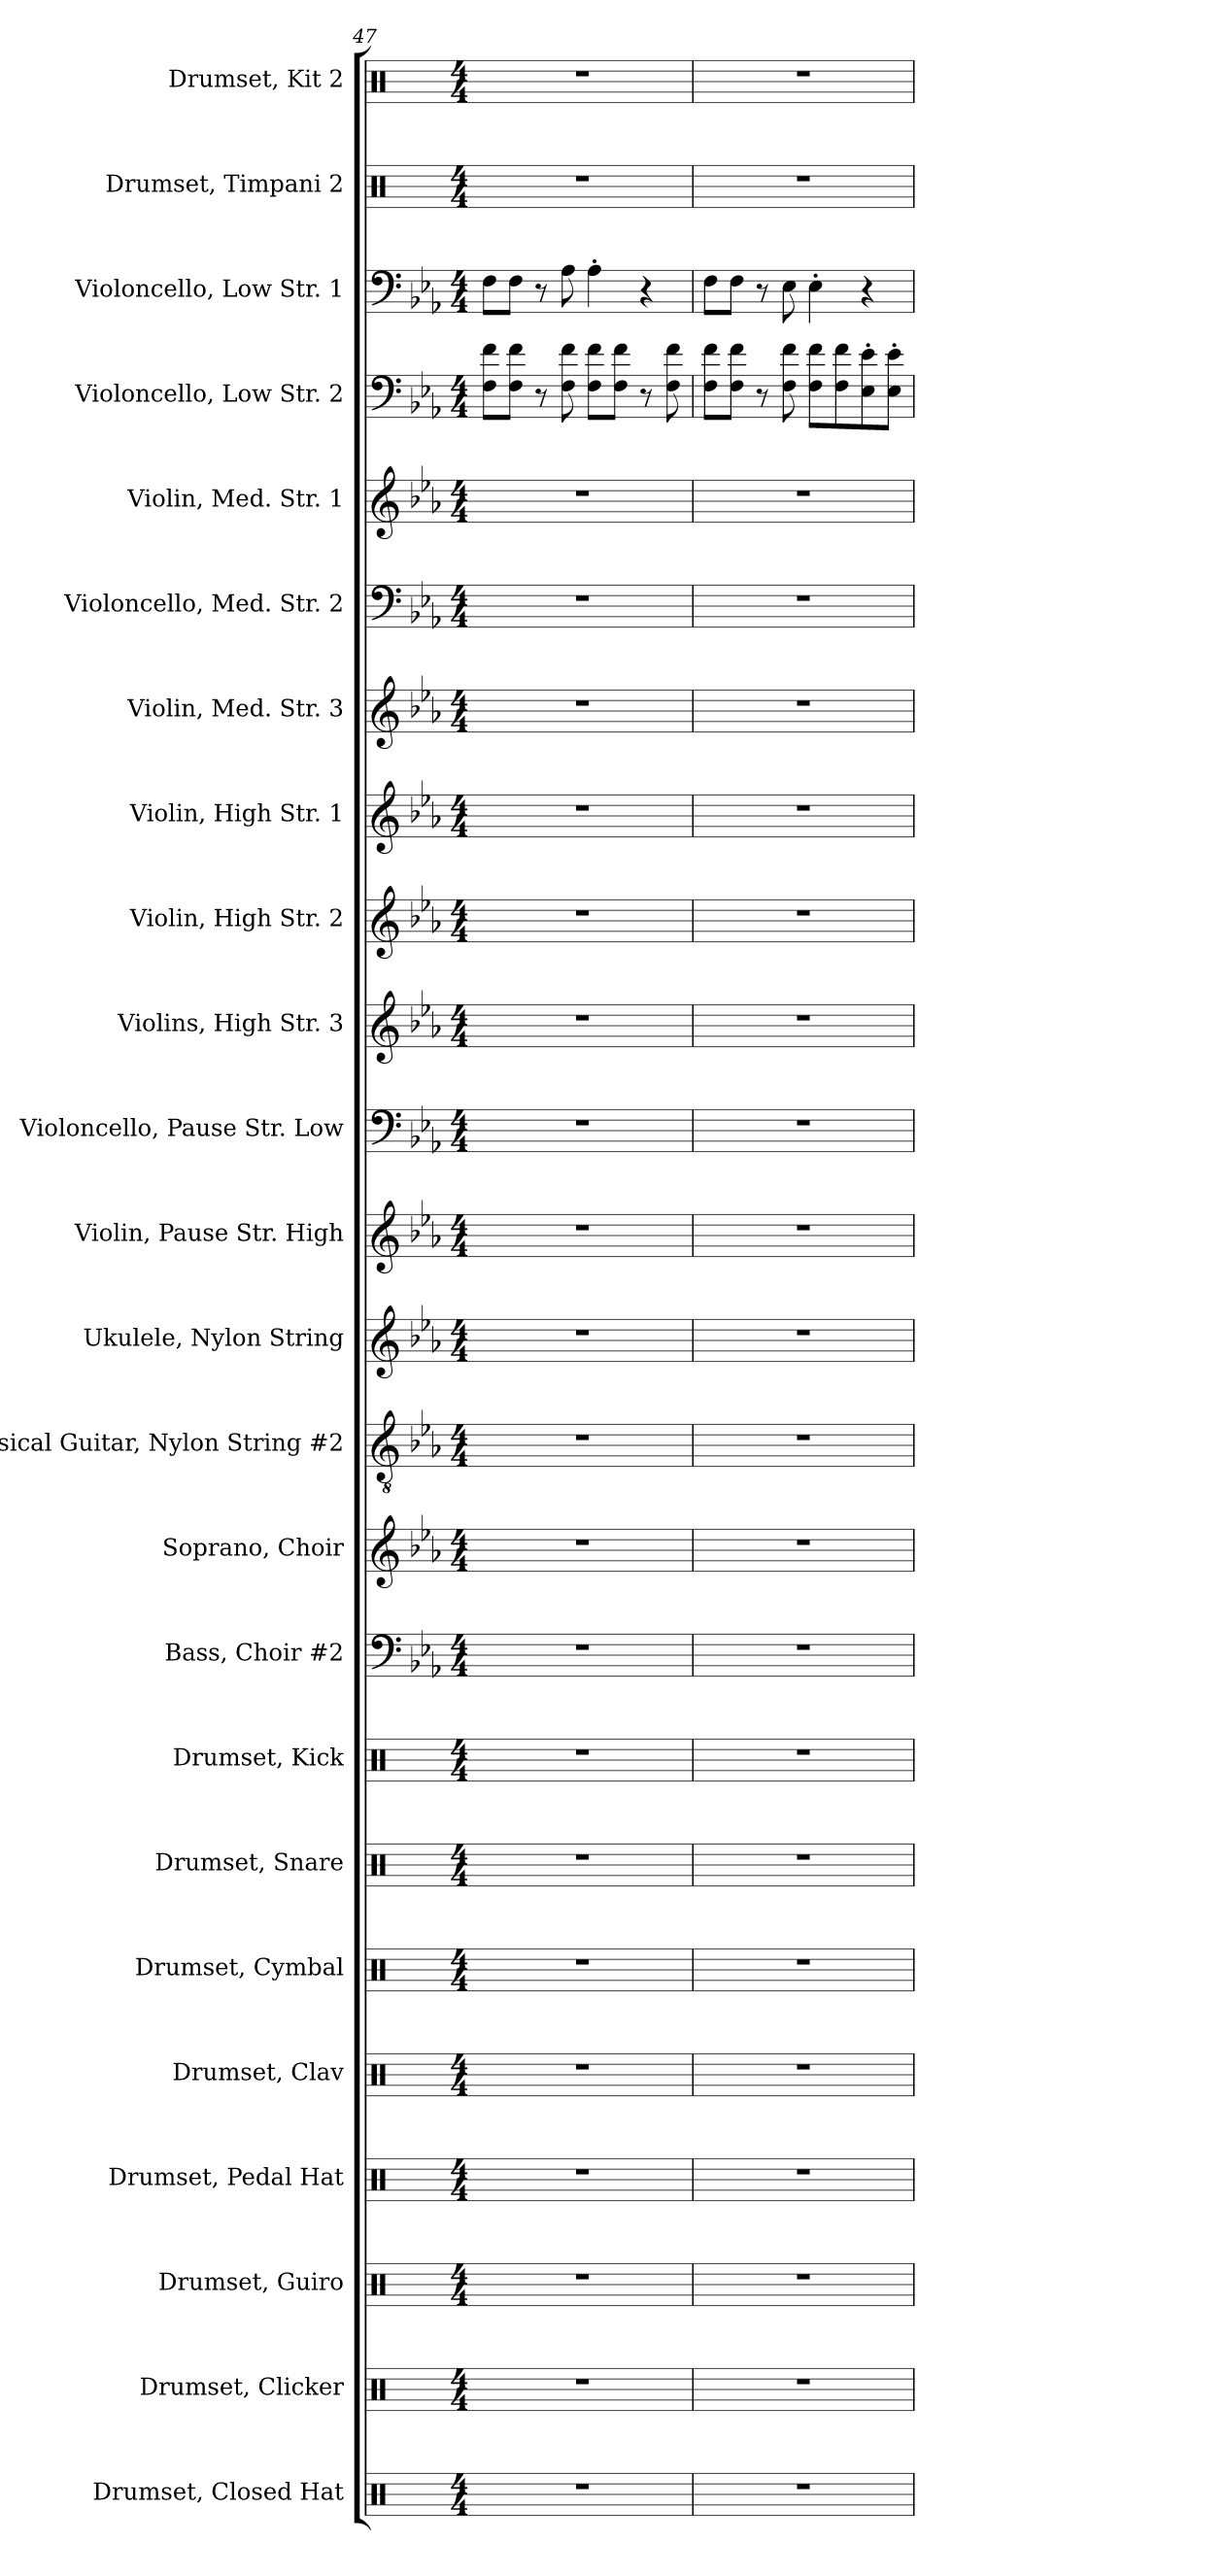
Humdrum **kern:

**kern	**kern	**kern	**kern	**kern	**kern	**kern	**kern	**kern	**kern	**kern	**kern	**kern	**kern	**kern	**kern	**kern	**kern	**kern	**kern	**kern	**kern	**kern	**kern
*part24	*part23	*part22	*part21	*part20	*part19	*part18	*part17	*part16	*part15	*part14	*part13	*part12	*part11	*part10	*part9	*part8	*part7	*part6	*part5	*part4	*part3	*part2	*part1
*staff24	*staff23	*staff22	*staff21	*staff20	*staff19	*staff18	*staff17	*staff16	*staff15	*staff14	*staff13	*staff12	*staff11	*staff10	*staff9	*staff8	*staff7	*staff6	*staff5	*staff4	*staff3	*staff2	*staff1
*I"Drumset, Closed Hat	*I"Drumset, Clicker	*I"Drumset, Guiro	*I"Drumset, Pedal Hat	*I"Drumset, Clav	*I"Drumset, Cymbal	*I"Drumset, Snare	*I"Drumset, Kick	*I"Bass, Choir #2	*I"Soprano, Choir	*I"Classical Guitar, Nylon String #2	*I"Ukulele, Nylon String	*I"Violin, Pause Str. High	*I"Violoncello, Pause Str. Low	*I"Violins, High Str. 3	*I"Violin, High Str. 2	*I"Violin, High Str. 1	*I"Violin, Med. Str. 3	*I"Violoncello, Med. Str. 2	*I"Violin, Med. Str. 1	*I"Violoncello, Low Str. 2	*I"Violoncello, Low Str. 1	*I"Drumset, Timpani 2	*I"Drumset, Kit 2
*I'D. Set	*I'D. Set	*I'D. Set	*I'D. Set	*I'D. Set	*I'D. Set	*I'D. Set	*I'D. Set	*I'B.	*I'S.	*I'Guit.	*I'Uk.	*I'Vln.	*I'Vc.	*I'Vlns.	*I'Vln.	*I'Vln.	*I'Vln.	*I'Vc.	*I'Vln.	*I'Vc.	*I'Vc.	*I'D. Set	*I'D. Set
!!LO:PB:g=z
*clefX	*clefX	*clefX	*clefX	*clefX	*clefX	*clefX	*clefX	*clefF4	*clefG2	*clefGv2	*clefG2	*clefG2	*clefF4	*clefG2	*clefG2	*clefG2	*clefG2	*clefF4	*clefG2	*clefF4	*clefF4	*clefX	*clefX
*k[]	*k[]	*k[]	*k[]	*k[]	*k[]	*k[]	*k[]	*k[b-e-a-]	*k[b-e-a-]	*k[b-e-a-]	*k[b-e-a-]	*k[b-e-a-]	*k[b-e-a-]	*k[b-e-a-]	*k[b-e-a-]	*k[b-e-a-]	*k[b-e-a-]	*k[b-e-a-]	*k[b-e-a-]	*k[b-e-a-]	*k[b-e-a-]	*k[]	*k[]
*M4/4	*M4/4	*M4/4	*M4/4	*M4/4	*M4/4	*M4/4	*M4/4	*M4/4	*M4/4	*M4/4	*M4/4	*M4/4	*M4/4	*M4/4	*M4/4	*M4/4	*M4/4	*M4/4	*M4/4	*M4/4	*M4/4	*M4/4	*M4/4
=47	=47	=47	=47	=47	=47	=47	=47	=47	=47	=47	=47	=47	=47	=47	=47	=47	=47	=47	=47	=47	=47	=47	=47
1r	1r	1r	1r	1r	1r	1r	1r	1r	1r	1r	1r	1r	1r	1r	1r	1r	1r	1r	1r	8F\ 8f\L	8F\L	1r	1r
.	.	.	.	.	.	.	.	.	.	.	.	.	.	.	.	.	.	.	.	8F\ 8f\J	8F\J	.	.
.	.	.	.	.	.	.	.	.	.	.	.	.	.	.	.	.	.	.	.	8r	8r	.	.
.	.	.	.	.	.	.	.	.	.	.	.	.	.	.	.	.	.	.	.	8F\ 8f\	8A-\	.	.
.	.	.	.	.	.	.	.	.	.	.	.	.	.	.	.	.	.	.	.	8F\ 8f\L	4A-'\	.	.
.	.	.	.	.	.	.	.	.	.	.	.	.	.	.	.	.	.	.	.	8F\ 8f\J	.	.	.
.	.	.	.	.	.	.	.	.	.	.	.	.	.	.	.	.	.	.	.	8r	4r	.	.
.	.	.	.	.	.	.	.	.	.	.	.	.	.	.	.	.	.	.	.	8F\ 8f\	.	.	.
=48	=48	=48	=48	=48	=48	=48	=48	=48	=48	=48	=48	=48	=48	=48	=48	=48	=48	=48	=48	=48	=48	=48	=48
1r	1r	1r	1r	1r	1r	1r	1r	1r	1r	1r	1r	1r	1r	1r	1r	1r	1r	1r	1r	8F\ 8f\L	8F\L	1r	1r
.	.	.	.	.	.	.	.	.	.	.	.	.	.	.	.	.	.	.	.	8F\ 8f\J	8F\J	.	.
.	.	.	.	.	.	.	.	.	.	.	.	.	.	.	.	.	.	.	.	8r	8r	.	.
.	.	.	.	.	.	.	.	.	.	.	.	.	.	.	.	.	.	.	.	8F\ 8f\	8E-\	.	.
.	.	.	.	.	.	.	.	.	.	.	.	.	.	.	.	.	.	.	.	8F\ 8f\L	4E-'\	.	.
.	.	.	.	.	.	.	.	.	.	.	.	.	.	.	.	.	.	.	.	8F\ 8f\	.	.	.
.	.	.	.	.	.	.	.	.	.	.	.	.	.	.	.	.	.	.	.	8E-\' 8e-\'	4r	.	.
.	.	.	.	.	.	.	.	.	.	.	.	.	.	.	.	.	.	.	.	8E-\' 8e-\'J	.	.	.
=	=	=	=	=	=	=	=	=	=	=	=	=	=	=	=	=	=	=	=	=	=	=	=
*-	*-	*-	*-	*-	*-	*-	*-	*-	*-	*-	*-	*-	*-	*-	*-	*-	*-	*-	*-	*-	*-	*-	*-
